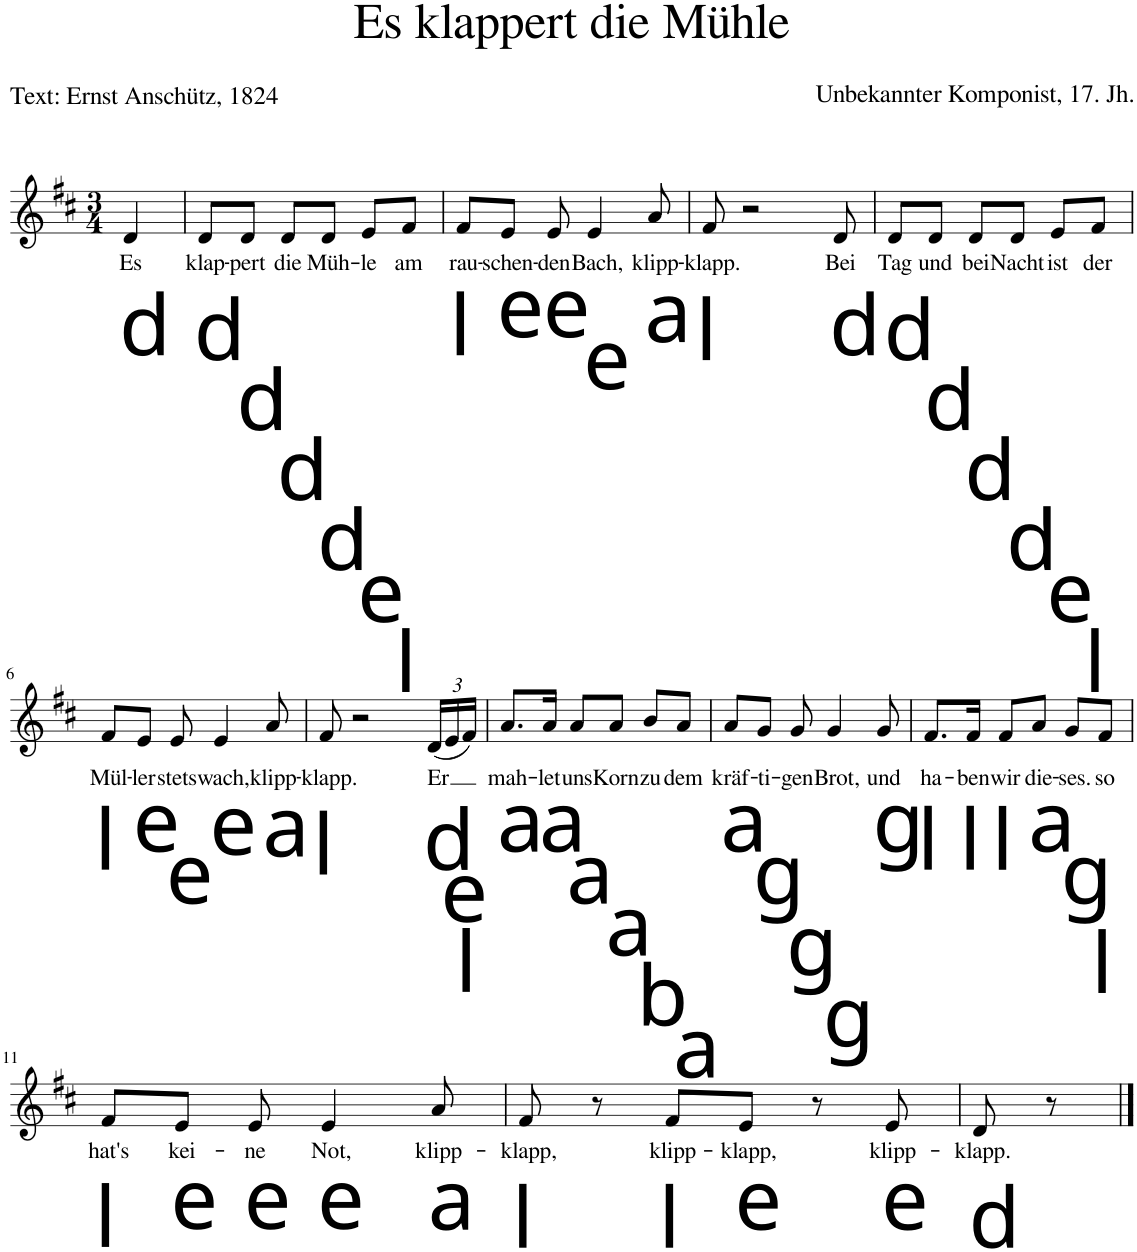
**kern	**text
*part1	*part1
*staff1	*staff1
*I"Piano	*
*I'Pno.	*
*clefG2	*
*k[f#c#]	*
*M3/4	*
=1	=1
!LO:TX:b:t=d	!
!	!LO:LY:b
4d/	Es
=2	=2
!LO:TX:b:t=d	!
!	!LO:LY:b
8d/L	klap-
!LO:TX:b:t=d	!
!	!LO:LY:b
8d/J	-pert
!LO:TX:b:t=d	!
!	!LO:LY:b
8d/L	die
!LO:TX:b:t=d	!
!	!LO:LY:b
8d/J	Müh-
!LO:TX:b:t=e	!
!	!LO:LY:b
8e/L	-le
!LO:TX:b:t=l	!
!	!LO:LY:b
8f#/J	am
=3	=3
!LO:TX:b:t=l	!
!	!LO:LY:b
8f#/L	rau-
!LO:TX:b:t=e	!
!	!LO:LY:b
8e/J	-schen-
!LO:TX:b:t=e	!
!	!LO:LY:b
8e/	-den
!LO:TX:b:t=e	!
!	!LO:LY:b
4e/	Bach,
!LO:TX:b:t=a	!
!	!LO:LY:b
8a/	klipp-
=4	=4
!LO:TX:b:t=l	!
!	!LO:LY:b
8f#/	-klapp.
2r	.
!LO:TX:b:t=d	!
!	!LO:LY:b
8d/	Bei
=5	=5
!LO:TX:b:t=d	!
!	!LO:LY:b
8d/L	Tag
!LO:TX:b:t=d	!
!	!LO:LY:b
8d/J	und
!LO:TX:b:t=d	!
!	!LO:LY:b
8d/L	bei
!LO:TX:b:t=d	!
!	!LO:LY:b
8d/J	Nacht
!LO:TX:b:t=e	!
!	!LO:LY:b
8e/L	ist
!LO:TX:b:t=l	!
!	!LO:LY:b
8f#/J	der
!!LO:LB:g=z
=6	=6
!LO:TX:b:t=l	!
!	!LO:LY:b
8f#/L	Mül-
!LO:TX:b:t=e	!
!	!LO:LY:b
8e/J	-ler
!LO:TX:b:t=e	!
!	!LO:LY:b
8e/	stets
!LO:TX:b:t=e	!
!	!LO:LY:b
4e/	wach,
!LO:TX:b:t=a	!
!	!LO:LY:b
8a/	klipp-
=7	=7
!LO:TX:b:t=l	!
!	!LO:LY:b
8f#/	-klapp.
2r	.
*Xbrackettup	*
!LO:TX:b:t=d	!
!	!LO:LY:b
(24d/LL	Er
!LO:TX:b:t=e	!
24e/	.
!LO:TX:b:t=l	!
24f#/JJ)	.
=8	=8
!LO:TX:b:t=a	!
!	!LO:LY:b
8.a/L	mah-
!LO:TX:b:t=a	!
!	!LO:LY:b
16a/Jk	-let
!LO:TX:b:t=a	!
!	!LO:LY:b
8a/L	uns
!LO:TX:b:t=a	!
!	!LO:LY:b
8a/J	Korn
!LO:TX:b:t=b	!
!	!LO:LY:b
8b/L	zu
!LO:TX:b:t=a	!
!	!LO:LY:b
8a/J	dem
=9	=9
!LO:TX:b:t=a	!
!	!LO:LY:b
8a/L	kräf-
!LO:TX:b:t=g	!
!	!LO:LY:b
8g/J	-ti-
!LO:TX:b:t=g	!
!	!LO:LY:b
8g/	-gen
!LO:TX:b:t=g	!
!	!LO:LY:b
4g/	Brot,
!LO:TX:b:t=g	!
!	!LO:LY:b
8g/	und
=10	=10
!LO:TX:b:t=l	!
!	!LO:LY:b
8.f#/L	ha-
!LO:TX:b:t=l	!
!	!LO:LY:b
16f#/Jk	-ben
!LO:TX:b:t=l	!
!	!LO:LY:b
8f#/L	wir
!LO:TX:b:t=a	!
!	!LO:LY:b
8a/J	die-
!LO:TX:b:t=g	!
!	!LO:LY:b
8g/L	-ses.
!LO:TX:b:t=l	!
!	!LO:LY:b
8f#/J	so
!!LO:LB:g=z
=11	=11
!LO:TX:b:t=l	!
!	!LO:LY:b
8f#/L	hat's
!LO:TX:b:t=e	!
!	!LO:LY:b
8e/J	kei-
!LO:TX:b:t=e	!
!	!LO:LY:b
8e/	-ne
!LO:TX:b:t=e	!
!	!LO:LY:b
4e/	Not,
!LO:TX:b:t=a	!
!	!LO:LY:b
8a/	klipp-
=12	=12
!LO:TX:b:t=l	!
!	!LO:LY:b
8f#/	-klapp,
8r	.
!LO:TX:b:t=l	!
!	!LO:LY:b
8f#/L	klipp-
!LO:TX:b:t=e	!
!	!LO:LY:b
8e/J	-klapp,
8r	.
!LO:TX:b:t=e	!
!	!LO:LY:b
8e/	klipp-
=13	=13
!LO:TX:b:t=d	!
!	!LO:LY:b
8d/	-klapp.
8r	.
==	==
*-	*-
